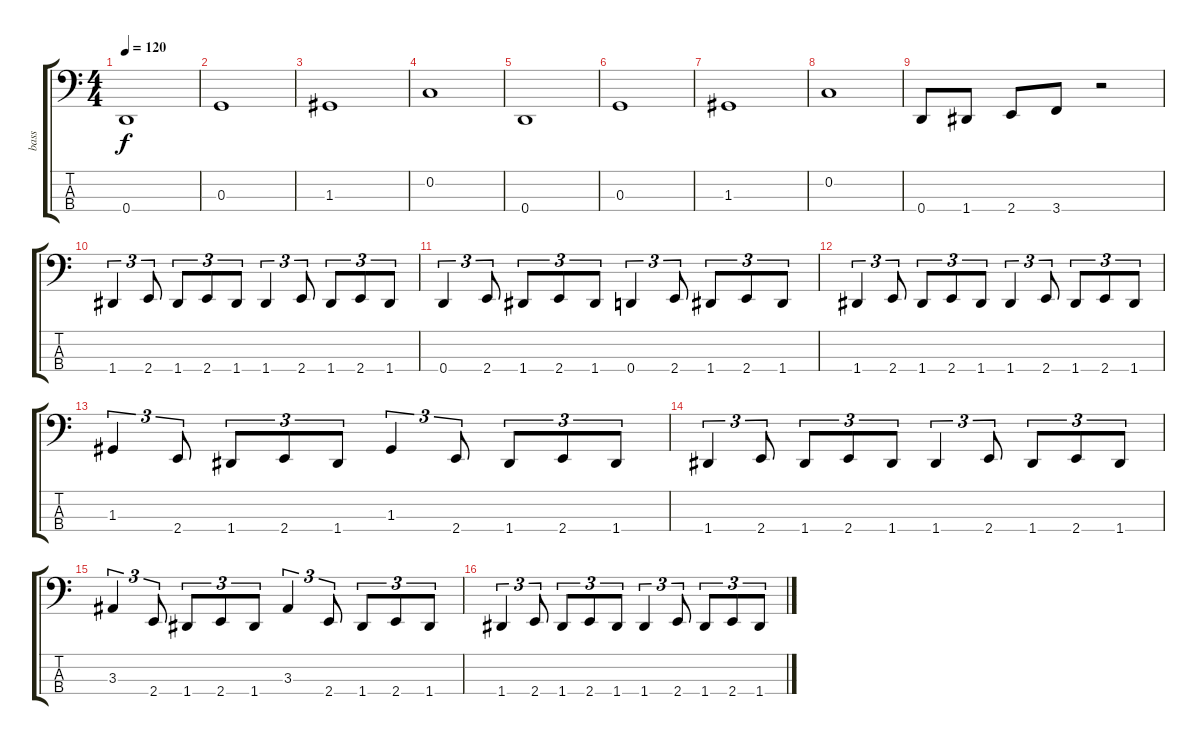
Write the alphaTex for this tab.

\track ("bass" "bass") {instrument electricbassfinger}
\staff {score tabs}
\tuning (D2 C2 G1 D1) {hide}
\ts (4 4)
\tempo 120
\clef f4
\ks c
0.4.1{dy f instrument electricbassfinger} |
0.3.1 |
1.3.1 |
0.2.1 |
0.4.1 |
0.3.1 |
1.3.1 |
0.2.1 |
0.4.8 1.4.8 2.4.8 3.4.8 r.2 |
1.4.4{tu (3 2)} 2.4.8{tu (3 2)} 1.4.8{tu (3 2)} 2.4.8{tu (3 2)} 1.4.8{tu (3 2)} 1.4.4{tu (3 2)} 2.4.8{tu (3 2)} 1.4.8{tu (3 2)} 2.4.8{tu (3 2)} 1.4.8{tu (3 2)} |
0.4.4{tu (3 2)} 2.4.8{tu (3 2)} 1.4.8{tu (3 2)} 2.4.8{tu (3 2)} 1.4.8{tu (3 2)} 0.4.4{tu (3 2)} 2.4.8{tu (3 2)} 1.4.8{tu (3 2)} 2.4.8{tu (3 2)} 1.4.8{tu (3 2)} |
1.4.4{tu (3 2)} 2.4.8{tu (3 2)} 1.4.8{tu (3 2)} 2.4.8{tu (3 2)} 1.4.8{tu (3 2)} 1.4.4{tu (3 2)} 2.4.8{tu (3 2)} 1.4.8{tu (3 2)} 2.4.8{tu (3 2)} 1.4.8{tu (3 2)} |
1.3.4{tu (3 2)} 2.4.8{tu (3 2)} 1.4.8{tu (3 2)} 2.4.8{tu (3 2)} 1.4.8{tu (3 2)} 1.3.4{tu (3 2)} 2.4.8{tu (3 2)} 1.4.8{tu (3 2)} 2.4.8{tu (3 2)} 1.4.8{tu (3 2)} |
1.4.4{tu (3 2)} 2.4.8{tu (3 2)} 1.4.8{tu (3 2)} 2.4.8{tu (3 2)} 1.4.8{tu (3 2)} 1.4.4{tu (3 2)} 2.4.8{tu (3 2)} 1.4.8{tu (3 2)} 2.4.8{tu (3 2)} 1.4.8{tu (3 2)} |
3.3.4{tu (3 2)} 2.4.8{tu (3 2)} 1.4.8{tu (3 2)} 2.4.8{tu (3 2)} 1.4.8{tu (3 2)} 3.3.4{tu (3 2)} 2.4.8{tu (3 2)} 1.4.8{tu (3 2)} 2.4.8{tu (3 2)} 1.4.8{tu (3 2)} |
1.4.4{tu (3 2)} 2.4.8{tu (3 2)} 1.4.8{tu (3 2)} 2.4.8{tu (3 2)} 1.4.8{tu (3 2)} 1.4.4{tu (3 2)} 2.4.8{tu (3 2)} 1.4.8{tu (3 2)} 2.4.8{tu (3 2)} 1.4.8{tu (3 2)}
